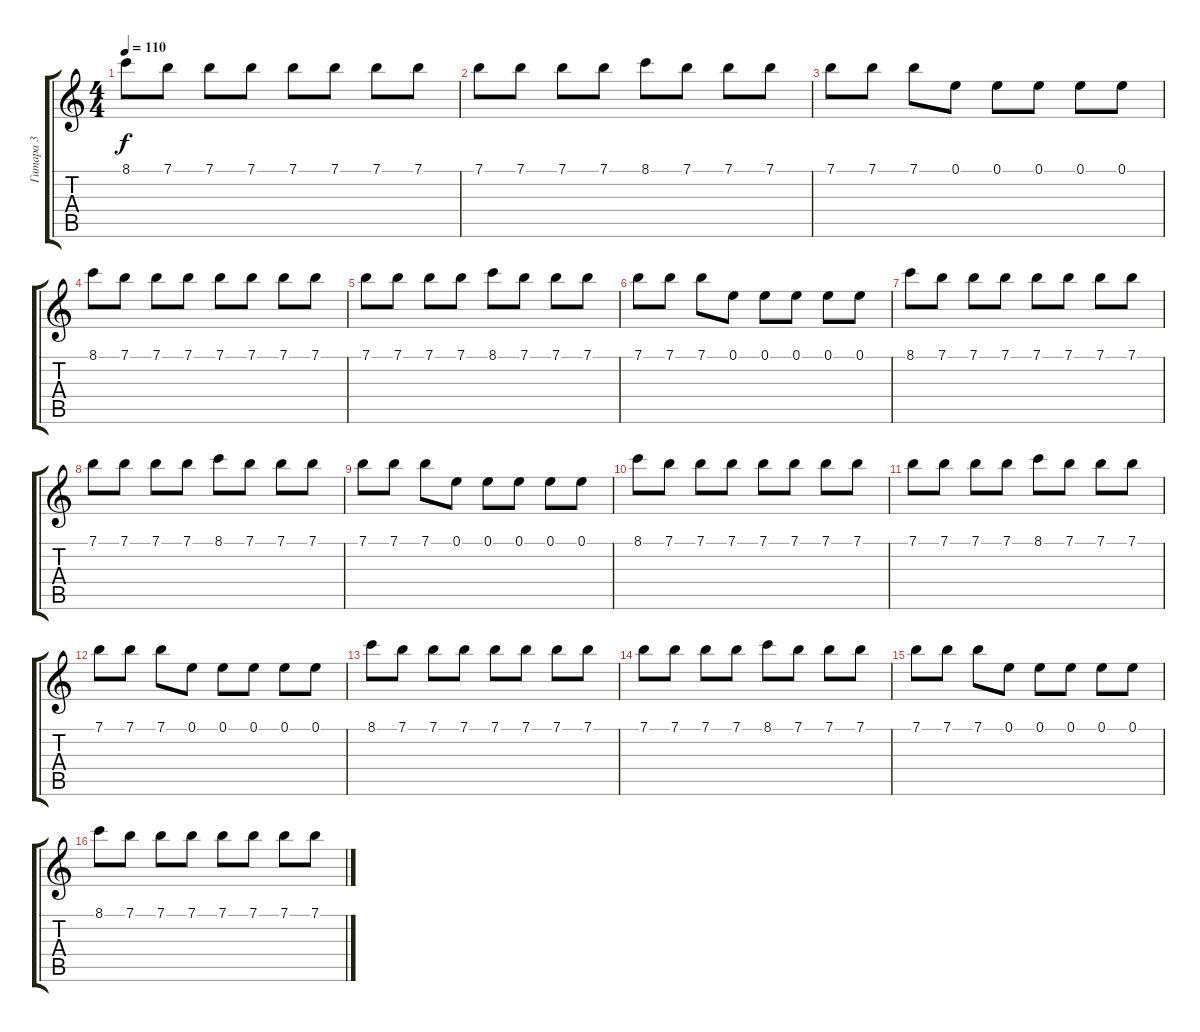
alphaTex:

\track ("Гитара 3" "Гитара 3") {instrument electricguitarmuted}
\staff {score tabs}
\tuning (E4 B3 G3 D3 A2 E2) {hide}
\ts (4 4)
\tempo 110
\clef g2
\ks c
8.1.8{dy f} 7.1.8 7.1.8 7.1.8 7.1.8 7.1.8 7.1.8 7.1.8 |
7.1.8 7.1.8 7.1.8 7.1.8 8.1.8 7.1.8 7.1.8 7.1.8 |
7.1.8 7.1.8 7.1.8 0.1.8 0.1.8 0.1.8 0.1.8 0.1.8 |
8.1.8 7.1.8 7.1.8 7.1.8 7.1.8 7.1.8 7.1.8 7.1.8 |
7.1.8 7.1.8 7.1.8 7.1.8 8.1.8 7.1.8 7.1.8 7.1.8 |
7.1.8 7.1.8 7.1.8 0.1.8 0.1.8 0.1.8 0.1.8 0.1.8 |
8.1.8 7.1.8 7.1.8 7.1.8 7.1.8 7.1.8 7.1.8 7.1.8 |
7.1.8 7.1.8 7.1.8 7.1.8 8.1.8 7.1.8 7.1.8 7.1.8 |
7.1.8 7.1.8 7.1.8 0.1.8 0.1.8 0.1.8 0.1.8 0.1.8 |
8.1.8 7.1.8 7.1.8 7.1.8 7.1.8 7.1.8 7.1.8 7.1.8 |
7.1.8 7.1.8 7.1.8 7.1.8 8.1.8 7.1.8 7.1.8 7.1.8 |
7.1.8 7.1.8 7.1.8 0.1.8 0.1.8 0.1.8 0.1.8 0.1.8 |
8.1.8 7.1.8 7.1.8 7.1.8 7.1.8 7.1.8 7.1.8 7.1.8 |
7.1.8 7.1.8 7.1.8 7.1.8 8.1.8 7.1.8 7.1.8 7.1.8 |
7.1.8 7.1.8 7.1.8 0.1.8 0.1.8 0.1.8 0.1.8 0.1.8 |
8.1.8 7.1.8 7.1.8 7.1.8 7.1.8 7.1.8 7.1.8 7.1.8
